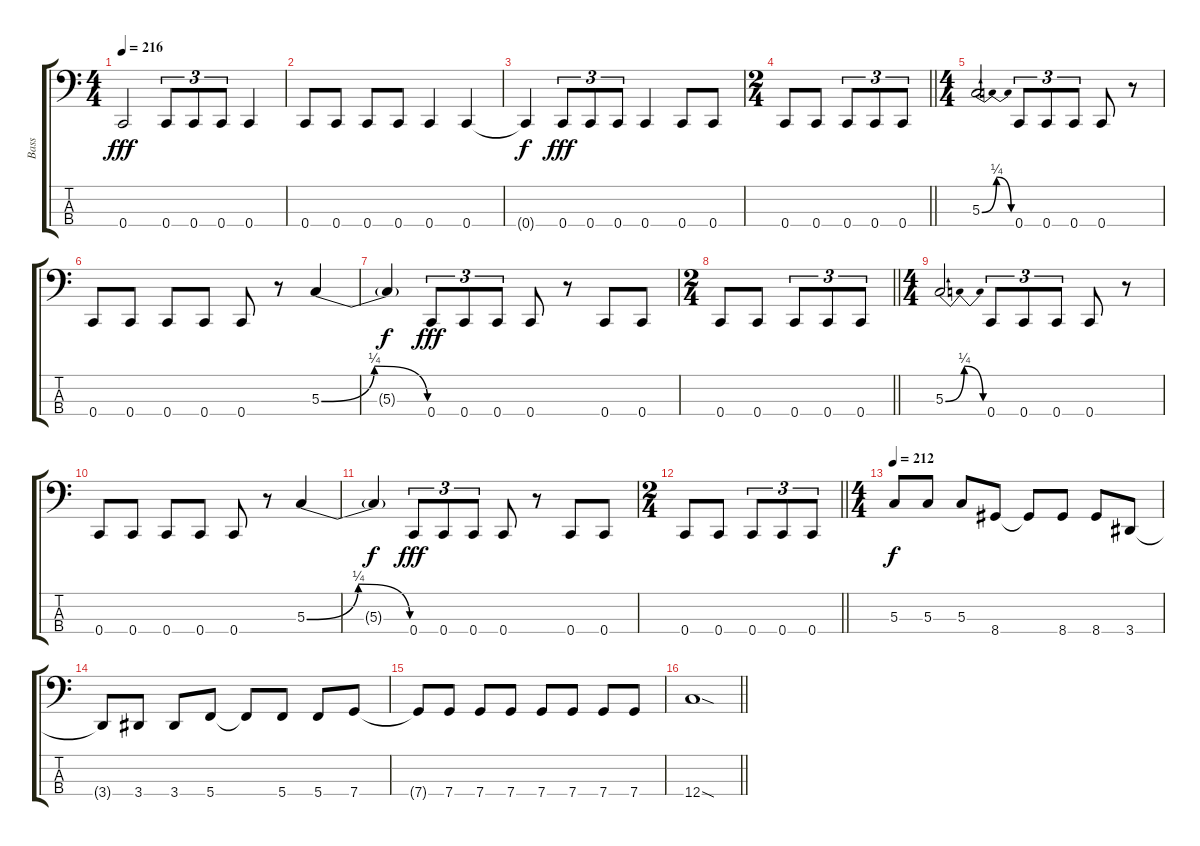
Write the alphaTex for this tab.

\track ("Bass" "Bass") {instrument electricbassfinger}
\staff {score tabs}
\tuning (F2 C2 G1 C1) {hide}
\ts (4 4)
\tempo 216
\clef f4
\ks c
0.4.2{dy fff} 0.4.8{tu (3 2)} 0.4.8{tu (3 2)} 0.4.8{tu (3 2)} 0.4.4 |
0.4.8 0.4.8 0.4.8 0.4.8 0.4.4 0.4.4 |
0.4{t}.4{dy f} 0.4.8{tu (3 2) dy fff} 0.4.8{tu (3 2)} 0.4.8{tu (3 2)} 0.4.4 0.4.8 0.4.8 |
\ts (2 4)
\barLineRight lightlight
0.4.8 0.4.8 0.4.8{tu (3 2)} 0.4.8{tu (3 2)} 0.4.8{tu (3 2)} |
\ts (4 4)
5.3{be (bendrelease 0 0 45 1 45 1 60 0)}.2 0.4.8{tu (3 2)} 0.4.8{tu (3 2)} 0.4.8{tu (3 2)} 0.4.8 r.8 |
0.4.8 0.4.8 0.4.8 0.4.8 0.4.8 r.8 5.3{be (bendrelease 0 0 45 1 45 1 60 0)}.4 |
5.3{t}.4{dy f} 0.4.8{tu (3 2) dy fff} 0.4.8{tu (3 2)} 0.4.8{tu (3 2)} 0.4.8 r.8 0.4.8 0.4.8 |
\ts (2 4)
\barLineRight lightlight
0.4.8 0.4.8 0.4.8{tu (3 2)} 0.4.8{tu (3 2)} 0.4.8{tu (3 2)} |
\ts (4 4)
5.3{be (bendrelease 0 0 45 1 45 1 60 0)}.2 0.4.8{tu (3 2)} 0.4.8{tu (3 2)} 0.4.8{tu (3 2)} 0.4.8 r.8 |
0.4.8 0.4.8 0.4.8 0.4.8 0.4.8 r.8 5.3{be (bendrelease 0 0 45 1 45 1 60 0)}.4 |
5.3{t}.4{dy f} 0.4.8{tu (3 2) dy fff} 0.4.8{tu (3 2)} 0.4.8{tu (3 2)} 0.4.8 r.8 0.4.8 0.4.8 |
\ts (2 4)
\barLineRight lightlight
0.4.8 0.4.8 0.4.8{tu (3 2)} 0.4.8{tu (3 2)} 0.4.8{tu (3 2)} |
\ts (4 4)
\tempo 212
5.3.8{dy f} 5.3.8 5.3.8 8.4.8 8.4{t}.8 8.4.8 8.4.8 3.4.8 |
3.4{t}.8 3.4.8 3.4.8 5.4.8 5.4{t}.8 5.4.8 5.4.8 7.4.8 |
7.4{t}.8 7.4.8 7.4.8 7.4.8 7.4.8 7.4.8 7.4.8 7.4.8 |
\barLineRight lightlight
12.4{sod}.1
